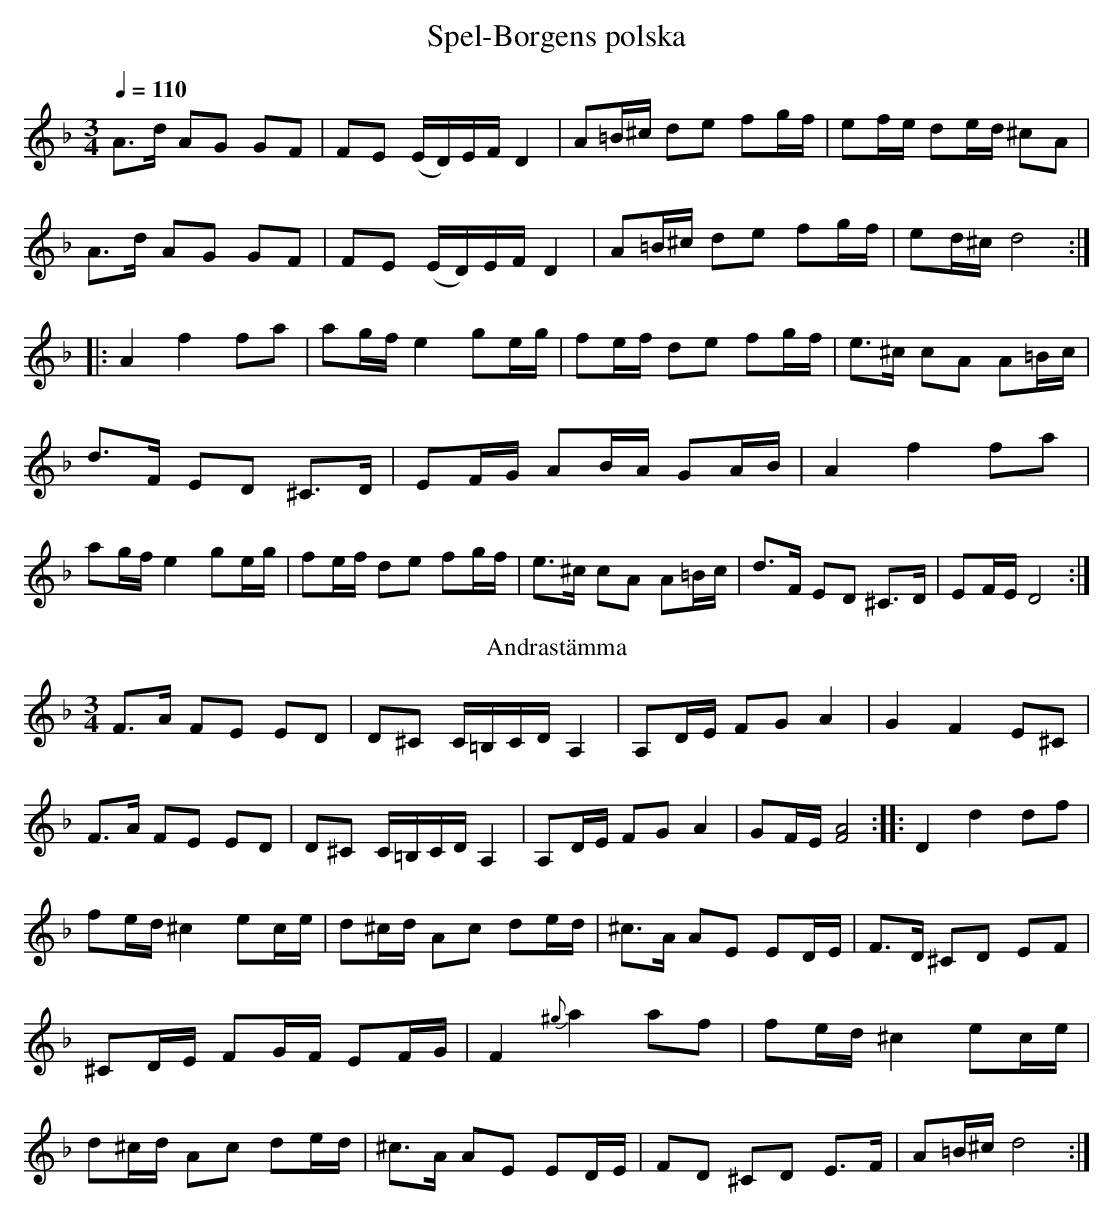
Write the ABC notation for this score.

X:1
T:Spel-Borgens polska
M:3/4
L:1/16
Q:1/4=110
K:Dm
A3d A2G2 G2F2|F2E2 (ED)EF D4|A2=B^c d2e2 f2gf|e2fe d2ed ^c2A2|\
A3d A2G2 G2F2|F2E2 (ED)EF D4|A2=B^c d2e2 f2gf|e2d^c d8::\
A4 f4 f2a2|a2gf e4 g2eg|f2ef d2e2 f2gf|e3^c c2A2 A2=Bc|\
d3F E2D2 ^C3D|E2FG A2BA G2AB|\
A4 f4 f2a2|a2gf e4 g2eg|f2ef d2e2 f2gf|e3^c c2A2 A2=Bc|\
d3F E2D2 ^C3D|E2FE D8:|
T:Andrastämma
F3A F2E2 E2D2|D2^C2 C=B,CD A,4|A,2DE F2G2 A4|G4 F4 E2^C2|\
F3A F2E2 E2D2|D2^C2 C=B,CD A,4|A,2DE F2G2 A4|G2FE [F8A8]::\
D4 d4 d2f2|f2ed ^c4 e2ce|d2^cd A2c2 d2ed|^c3A A2E2 E2DE|\
F3D ^C2D2 E2F2|^C2DE F2GF E2FG|F4 {^g}a4 a2f2|f2ed ^c4 e2ce|\
d2^cd A2c2 d2ed|^c3A A2E2 E2DE|F2D2 ^C2D2 E3F|A2=B^c d8:|
